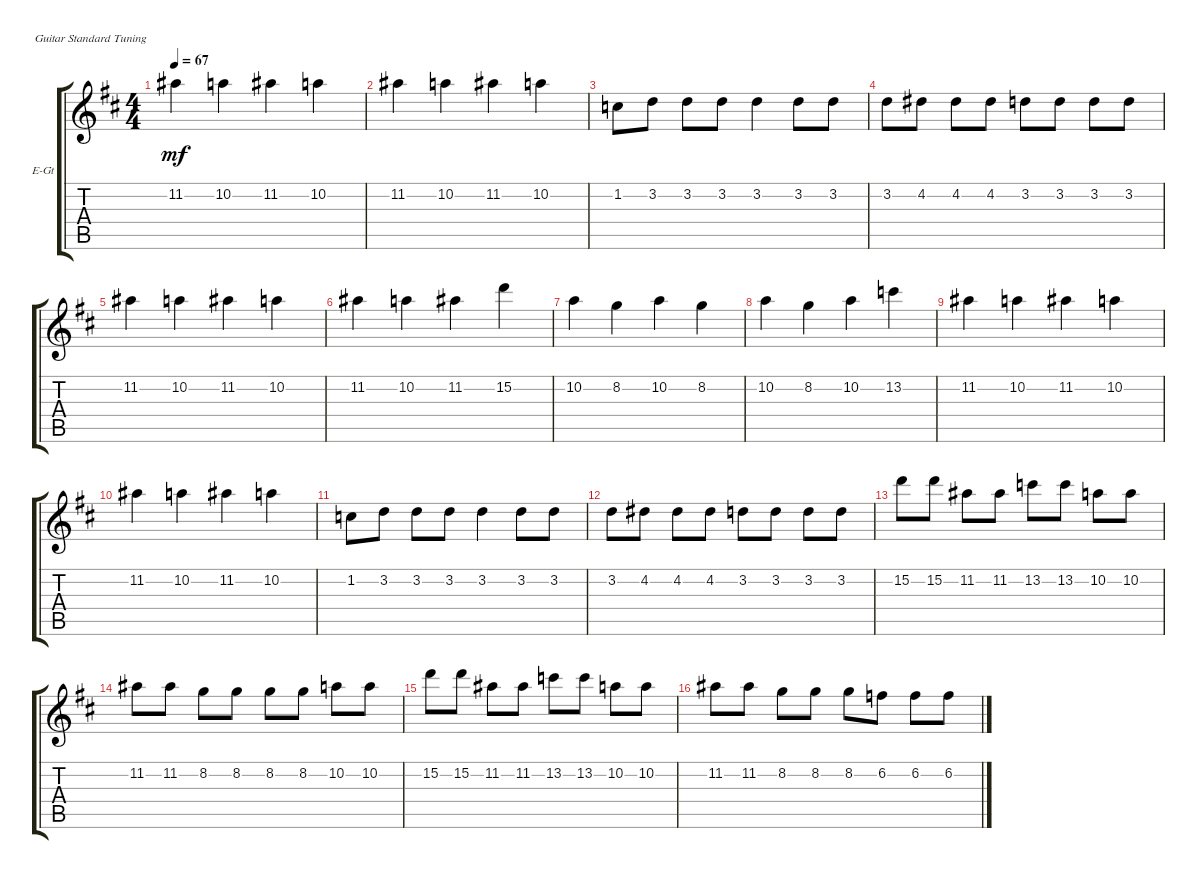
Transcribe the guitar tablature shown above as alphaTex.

\defaultSystemsLayout 4
\bracketExtendMode groupsimilarinstruments
\firstSystemTrackNameOrientation horizontal
\otherSystemsTrackNameOrientation horizontal
\track ("Electric Guitar" "E-Gt") {instrument electricguitarjazz}
\staff {score tabs}
\tuning (E4 B3 G3 D3 A2 E2)
\ts (4 4)
\tempo 67
\clef g2
\ks d
11.2.4{dy mf} 10.2.4 11.2.4 10.2.4 |
11.2.4 10.2.4 11.2.4 10.2.4 |
1.2.8 3.2.8 3.2.8 3.2.8 3.2.4 3.2.8 3.2.8 |
3.2.8 4.2.8 4.2.8 4.2.8 3.2.8 3.2.8 3.2.8 3.2.8 |
11.2.4 10.2.4 11.2.4 10.2.4 |
11.2.4 10.2.4 11.2.4 15.2.4 |
10.2.4 8.2.4 10.2.4 8.2.4 |
10.2.4 8.2.4 10.2.4 13.2.4 |
11.2.4 10.2.4 11.2.4 10.2.4 |
11.2.4 10.2.4 11.2.4 10.2.4 |
1.2.8 3.2.8 3.2.8 3.2.8 3.2.4 3.2.8 3.2.8 |
3.2.8 4.2.8 4.2.8 4.2.8 3.2.8 3.2.8 3.2.8 3.2.8 |
15.2.8 15.2.8 11.2.8 11.2.8 13.2.8 13.2.8 10.2.8 10.2.8 |
11.2.8 11.2.8 8.2.8 8.2.8 8.2.8 8.2.8 10.2.8 10.2.8 |
15.2.8 15.2.8 11.2.8 11.2.8 13.2.8 13.2.8 10.2.8 10.2.8 |
11.2.8 11.2.8 8.2.8 8.2.8 8.2.8 6.2.8 6.2.8 6.2.8
